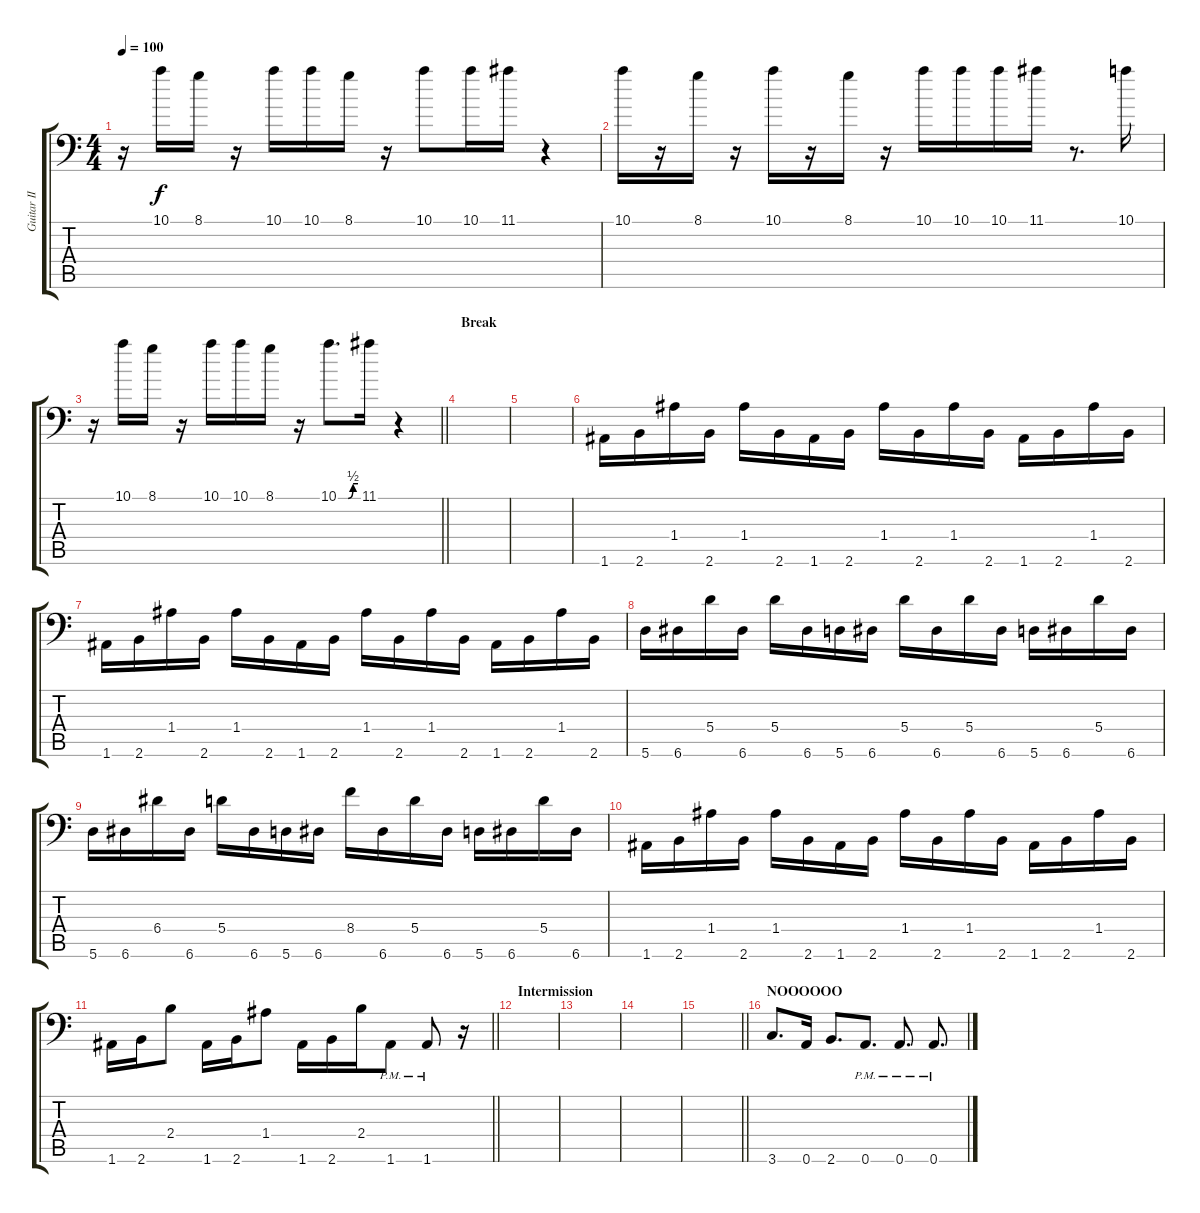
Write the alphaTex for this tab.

\track ("Guitar II" "Guitar II") {instrument overdrivenguitar}
\staff {score tabs}
\tuning (B3 Gb3 D3 A2 E2 A1) {hide}
\ts (4 4)
\tempo 100
\clef f4
\ks c
r.16{dy f} 10.1.16 8.1.16 r.16 10.1.16 10.1.16 8.1.16 r.16 10.1.8 10.1.16 11.1.16 r.4 |
10.1.16 r.16 8.1.16 r.16 10.1.16 r.16 8.1.16 r.16 10.1.16 10.1.16 10.1.16 11.1.16 r.8{d} 10.1.16 |
\barLineRight lightlight
r.16 10.1.16 8.1.16 r.16 10.1.16 10.1.16 8.1.16 r.16 10.1{be (custom 0 0 30 0 45 2 60 2)}.8{d} 11.1.16 r.4 |
\section ("" "Break")
|
|
1.6.16 2.6.16 1.4.16 2.6.16 1.4.16 2.6.16 1.6.16 2.6.16 1.4.16 2.6.16 1.4.16 2.6.16 1.6.16 2.6.16 1.4.16 2.6.16 |
1.6.16 2.6.16 1.4.16 2.6.16 1.4.16 2.6.16 1.6.16 2.6.16 1.4.16 2.6.16 1.4.16 2.6.16 1.6.16 2.6.16 1.4.16 2.6.16 |
5.6.16 6.6.16 5.4.16 6.6.16 5.4.16 6.6.16 5.6.16 6.6.16 5.4.16 6.6.16 5.4.16 6.6.16 5.6.16 6.6.16 5.4.16 6.6.16 |
5.6.16 6.6.16 6.4.16 6.6.16 5.4.16 6.6.16 5.6.16 6.6.16 8.4.16 6.6.16 5.4.16 6.6.16 5.6.16 6.6.16 5.4.16 6.6.16 |
1.6.16 2.6.16 1.4.16 2.6.16 1.4.16 2.6.16 1.6.16 2.6.16 1.4.16 2.6.16 1.4.16 2.6.16 1.6.16 2.6.16 1.4.16 2.6.16 |
\barLineRight lightlight
1.6.16 2.6.16 2.4.8 1.6.16 2.6.16 1.4.8 1.6.16 2.6.16 2.4.16 1.6{pm}.8 1.6{pm}.8 r.16 |
\section ("" "Intermission")
|
|
|
\barLineRight lightlight
|
\section ("" "NOOOOOO")
3.6.8{d} 0.6.16 2.6.8{d} 0.6{pm}.8{d} 0.6{pm}.8{d} 0.6{pm}.8{d}
